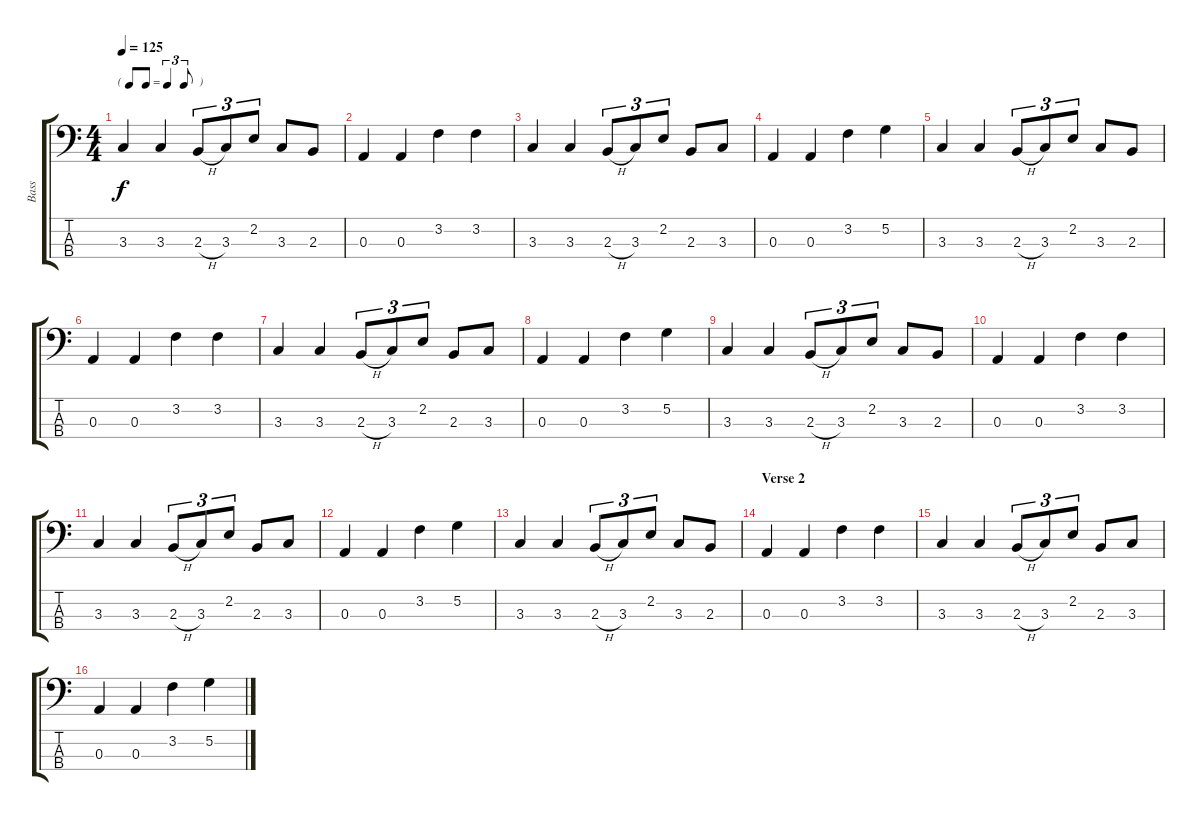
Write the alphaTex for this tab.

\track ("Bass" "Bass") {instrument electricbassfinger}
\staff {score tabs}
\tuning (G2 D2 A1 E1) {hide}
\ts (4 4)
\tf triplet8th
\tempo 125
\clef f4
\ks c
3.3.4{dy f} 3.3.4 2.3{h}.8{tu (3 2)} 3.3.8{tu (3 2)} 2.2.8{tu (3 2)} 3.3.8 2.3.8 |
0.3.4 0.3.4 3.2.4 3.2.4 |
3.3.4 3.3.4 2.3{h}.8{tu (3 2)} 3.3.8{tu (3 2)} 2.2.8{tu (3 2)} 2.3.8 3.3.8 |
0.3.4 0.3.4 3.2.4 5.2.4 |
3.3.4 3.3.4 2.3{h}.8{tu (3 2)} 3.3.8{tu (3 2)} 2.2.8{tu (3 2)} 3.3.8 2.3.8 |
0.3.4 0.3.4 3.2.4 3.2.4 |
3.3.4 3.3.4 2.3{h}.8{tu (3 2)} 3.3.8{tu (3 2)} 2.2.8{tu (3 2)} 2.3.8 3.3.8 |
0.3.4 0.3.4 3.2.4 5.2.4 |
3.3.4 3.3.4 2.3{h}.8{tu (3 2)} 3.3.8{tu (3 2)} 2.2.8{tu (3 2)} 3.3.8 2.3.8 |
0.3.4 0.3.4 3.2.4 3.2.4 |
3.3.4 3.3.4 2.3{h}.8{tu (3 2)} 3.3.8{tu (3 2)} 2.2.8{tu (3 2)} 2.3.8 3.3.8 |
0.3.4 0.3.4 3.2.4 5.2.4 |
3.3.4 3.3.4 2.3{h}.8{tu (3 2)} 3.3.8{tu (3 2)} 2.2.8{tu (3 2)} 3.3.8 2.3.8 |
\section ("" "Verse 2")
0.3.4 0.3.4 3.2.4 3.2.4 |
3.3.4 3.3.4 2.3{h}.8{tu (3 2)} 3.3.8{tu (3 2)} 2.2.8{tu (3 2)} 2.3.8 3.3.8 |
0.3.4 0.3.4 3.2.4 5.2.4
